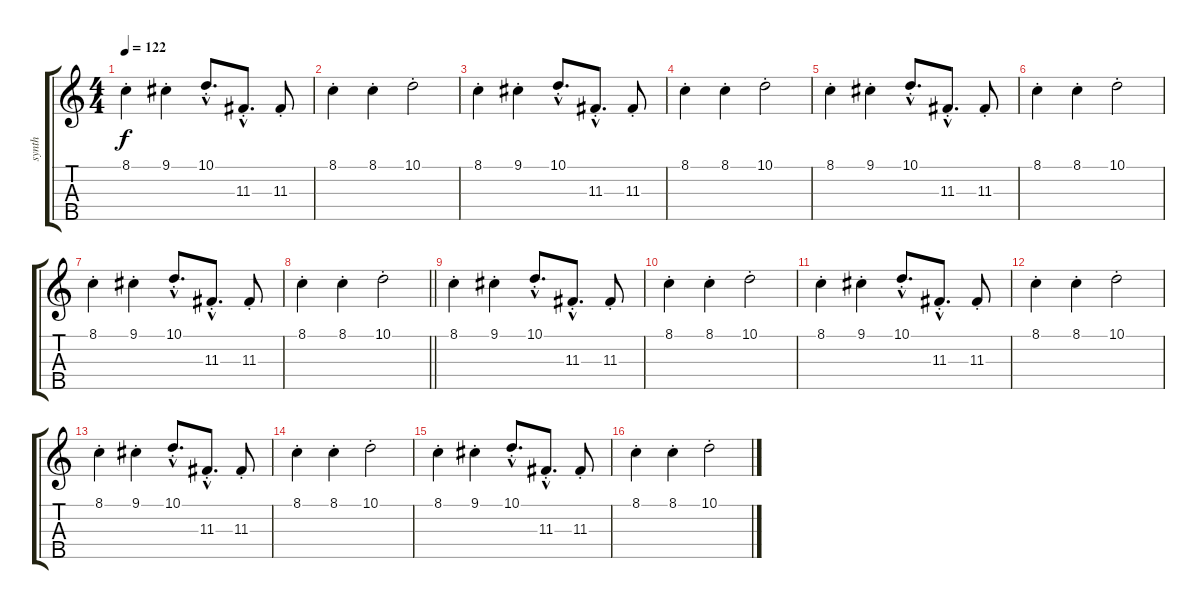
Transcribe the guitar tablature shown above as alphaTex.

\track ("synth" "synth") {instrument lead1square}
\staff {score tabs}
\tuning (E4 B3 G3 D3 A2) {hide}
\ts (4 4)
\tempo 122
\clef g2
\ks c
8.1{st}.4{dy f} 9.1{st}.4 10.1{hac st}.8{d} 11.3{hac st}.8{d} 11.3{st}.8 |
8.1{st}.4 8.1{st}.4 10.1{st}.2 |
8.1{st}.4 9.1{st}.4 10.1{hac st}.8{d} 11.3{hac st}.8{d} 11.3{st}.8 |
8.1{st}.4 8.1{st}.4 10.1{st}.2 |
8.1{st}.4 9.1{st}.4 10.1{hac st}.8{d} 11.3{hac st}.8{d} 11.3{st}.8 |
8.1{st}.4 8.1{st}.4 10.1{st}.2 |
8.1{st}.4 9.1{st}.4 10.1{hac st}.8{d} 11.3{hac st}.8{d} 11.3{st}.8 |
\barLineRight lightlight
8.1{st}.4 8.1{st}.4 10.1{st}.2 |
8.1{st}.4 9.1{st}.4 10.1{hac st}.8{d} 11.3{hac st}.8{d} 11.3{st}.8 |
8.1{st}.4 8.1{st}.4 10.1{st}.2 |
8.1{st}.4 9.1{st}.4 10.1{hac st}.8{d} 11.3{hac st}.8{d} 11.3{st}.8 |
8.1{st}.4 8.1{st}.4 10.1{st}.2 |
8.1{st}.4 9.1{st}.4 10.1{hac st}.8{d} 11.3{hac st}.8{d} 11.3{st}.8 |
8.1{st}.4 8.1{st}.4 10.1{st}.2 |
8.1{st}.4 9.1{st}.4 10.1{hac st}.8{d} 11.3{hac st}.8{d} 11.3{st}.8 |
8.1{st}.4 8.1{st}.4 10.1{st}.2
